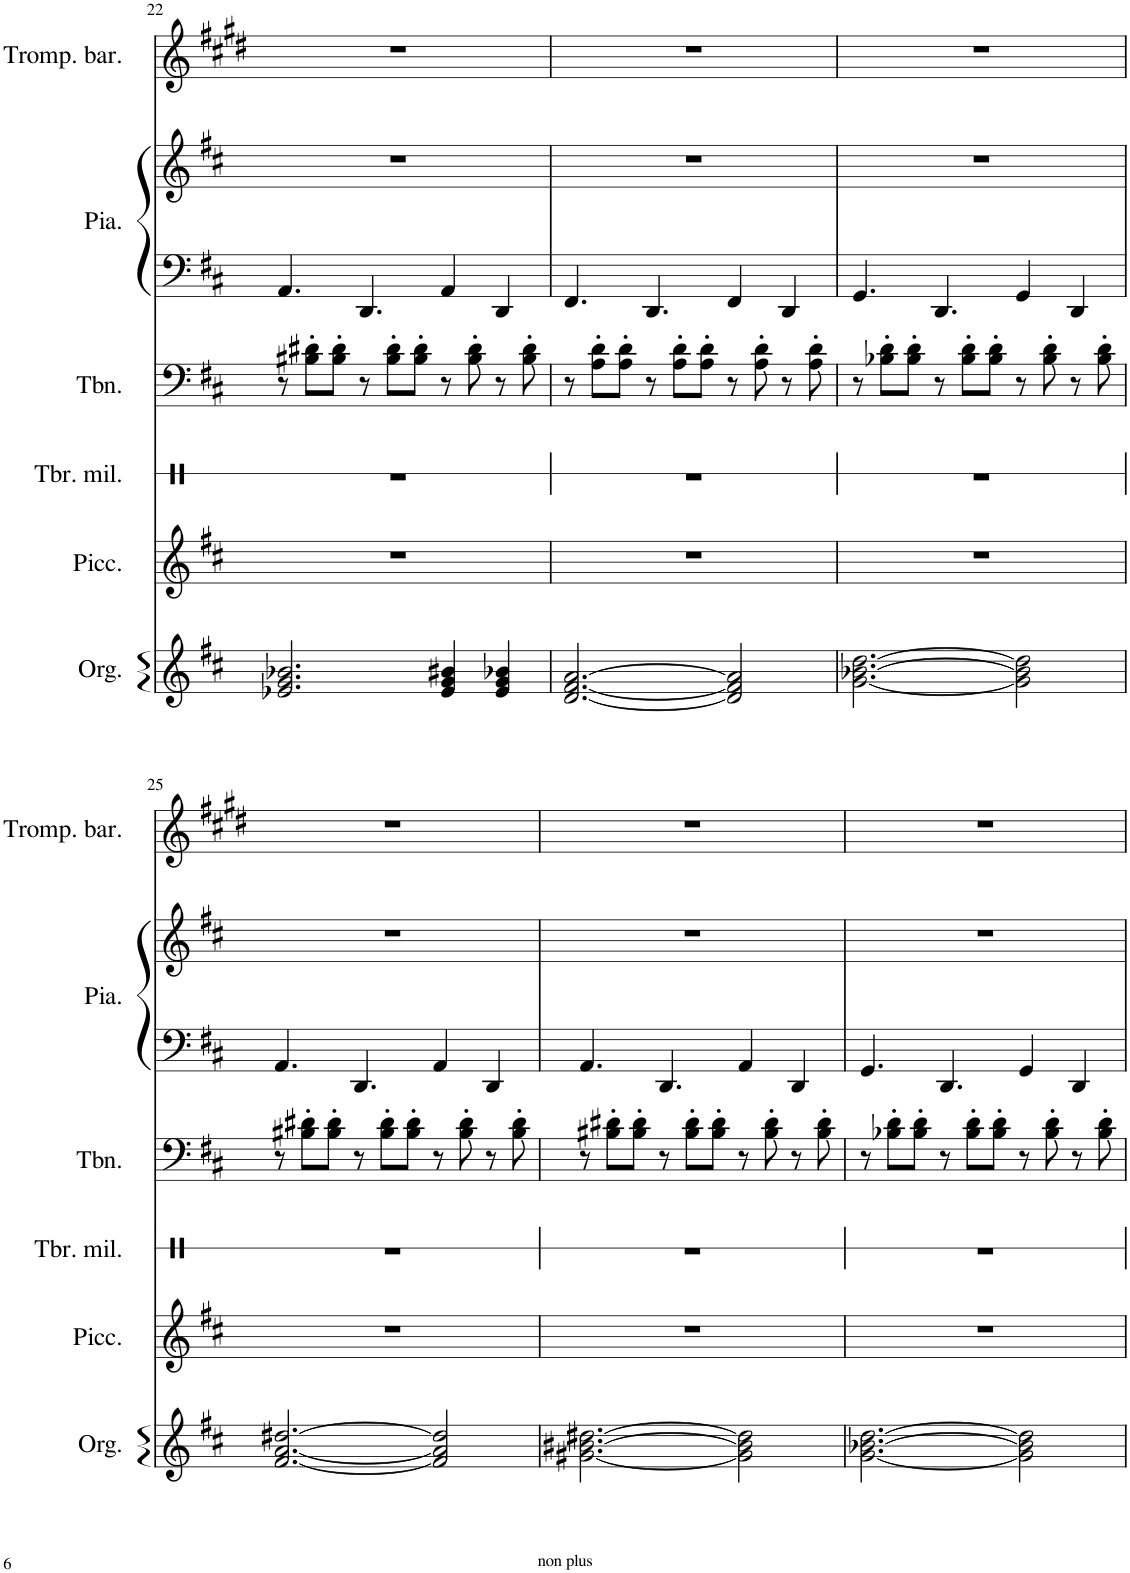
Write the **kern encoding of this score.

**kern	**kern	**kern	**kern	**kern	**kern	**kern
*part6	*part5	*part4	*part3	*part2	*part2	*part1
*staff7	*staff6	*staff5	*staff4	*staff3	*staff2	*staff1
*I"Orgue	*I"Piccolo	*I"Tambour militaire	*I"Trombone	*I"Piano	*	*I"Trompette baroque
*I'Org.	*I'Picc.	*I'Tbr. mil.	*I'Tbn.	*I'Pia.	*	*I'Tromp. bar.
!!LO:PB:g=z
*clefG2	*clefG2	*clefX	*clefF4	*clefF4	*clefG2	*clefG2
*	*Trd-7c-12	*	*	*	*	*Trd1c2
*k[f#c#]	*k[f#c#]	*k[f#c#]	*k[f#c#]	*k[f#c#]	*k[f#c#]	*k[f#c#g#d#]
*M10/8	*M10/8	*M10/8	*M10/8	*M10/8	*M10/8	*M10/8
=22	=22	=22	=22	=22	=22	=22
2.e-X/ 2.g/ 2.b-X/	4%5r	4%5r	8r	4.AA/	4%5r	4%5r
.	.	.	8B#X\' 8d#X\'L	.	.	.
.	.	.	8B#\' 8d#\'J	.	.	.
.	.	.	8r	4.DD/	.	.
.	.	.	8B#\' 8d#\'L	.	.	.
.	.	.	8B#\' 8d#\'J	.	.	.
4e-/ 4g/ 4b#X/	.	.	8r	4AA/	.	.
.	.	.	8B#\' 8d#\'	.	.	.
4e-/ 4g/ 4b-X/	.	.	8r	4DD/	.	.
.	.	.	8B#\' 8d#\'	.	.	.
=23	=23	=23	=23	=23	=23	=23
[2.d/ [2.f#/ [2.a/	4%5r	4%5r	8r	4.FF#/	4%5r	4%5r
.	.	.	8A\' 8d\'L	.	.	.
.	.	.	8A\' 8d\'J	.	.	.
.	.	.	8r	4.DD/	.	.
.	.	.	8A\' 8d\'L	.	.	.
.	.	.	8A\' 8d\'J	.	.	.
2d/] 2f#/] 2a/]	.	.	8r	4FF#/	.	.
.	.	.	8A\' 8d\'	.	.	.
.	.	.	8r	4DD/	.	.
.	.	.	8A\' 8d\'	.	.	.
=24	=24	=24	=24	=24	=24	=24
[2.g\ [2.b-X\ [2.dd\	4%5r	4%5r	8r	4.GG/	4%5r	4%5r
.	.	.	8B-X\' 8d\'L	.	.	.
.	.	.	8B-\' 8d\'J	.	.	.
.	.	.	8r	4.DD/	.	.
.	.	.	8B-\' 8d\'L	.	.	.
.	.	.	8B-\' 8d\'J	.	.	.
2g\] 2b-\] 2dd\]	.	.	8r	4GG/	.	.
.	.	.	8B-\' 8d\'	.	.	.
.	.	.	8r	4DD/	.	.
.	.	.	8B-\' 8d\'	.	.	.
!!LO:LB:g=z
=25	=25	=25	=25	=25	=25	=25
[2.f#/ [2.a/ [2.dd#X/	4%5r	4%5r	8r	4.AA/	4%5r	4%5r
.	.	.	8B#X\' 8d#X\'L	.	.	.
.	.	.	8B#\' 8d#\'J	.	.	.
.	.	.	8r	4.DD/	.	.
.	.	.	8B#\' 8d#\'L	.	.	.
.	.	.	8B#\' 8d#\'J	.	.	.
2f#/] 2a/] 2dd#/]	.	.	8r	4AA/	.	.
.	.	.	8B#\' 8d#\'	.	.	.
.	.	.	8r	4DD/	.	.
.	.	.	8B#\' 8d#\'	.	.	.
=26	=26	=26	=26	=26	=26	=26
[2.g#X\ [2.b#X\ [2.dd#X\	4%5r	4%5r	8r	4.AA/	4%5r	4%5r
.	.	.	8B#X\' 8d#X\'L	.	.	.
.	.	.	8B#\' 8d#\'J	.	.	.
.	.	.	8r	4.DD/	.	.
.	.	.	8B#\' 8d#\'L	.	.	.
.	.	.	8B#\' 8d#\'J	.	.	.
2g#\] 2b#\] 2dd#\]	.	.	8r	4AA/	.	.
.	.	.	8B#\' 8d#\'	.	.	.
.	.	.	8r	4DD/	.	.
.	.	.	8B#\' 8d#\'	.	.	.
=27	=27	=27	=27	=27	=27	=27
[2.g\ [2.b-X\ [2.dd\	4%5r	4%5r	8r	4.GG/	4%5r	4%5r
.	.	.	8B-X\' 8d\'L	.	.	.
.	.	.	8B-\' 8d\'J	.	.	.
.	.	.	8r	4.DD/	.	.
.	.	.	8B-\' 8d\'L	.	.	.
.	.	.	8B-\' 8d\'J	.	.	.
2g\] 2b-\] 2dd\]	.	.	8r	4GG/	.	.
.	.	.	8B-\' 8d\'	.	.	.
.	.	.	8r	4DD/	.	.
.	.	.	8B-\' 8d\'	.	.	.
=	=	=	=	=	=	=
*-	*-	*-	*-	*-	*-	*-
